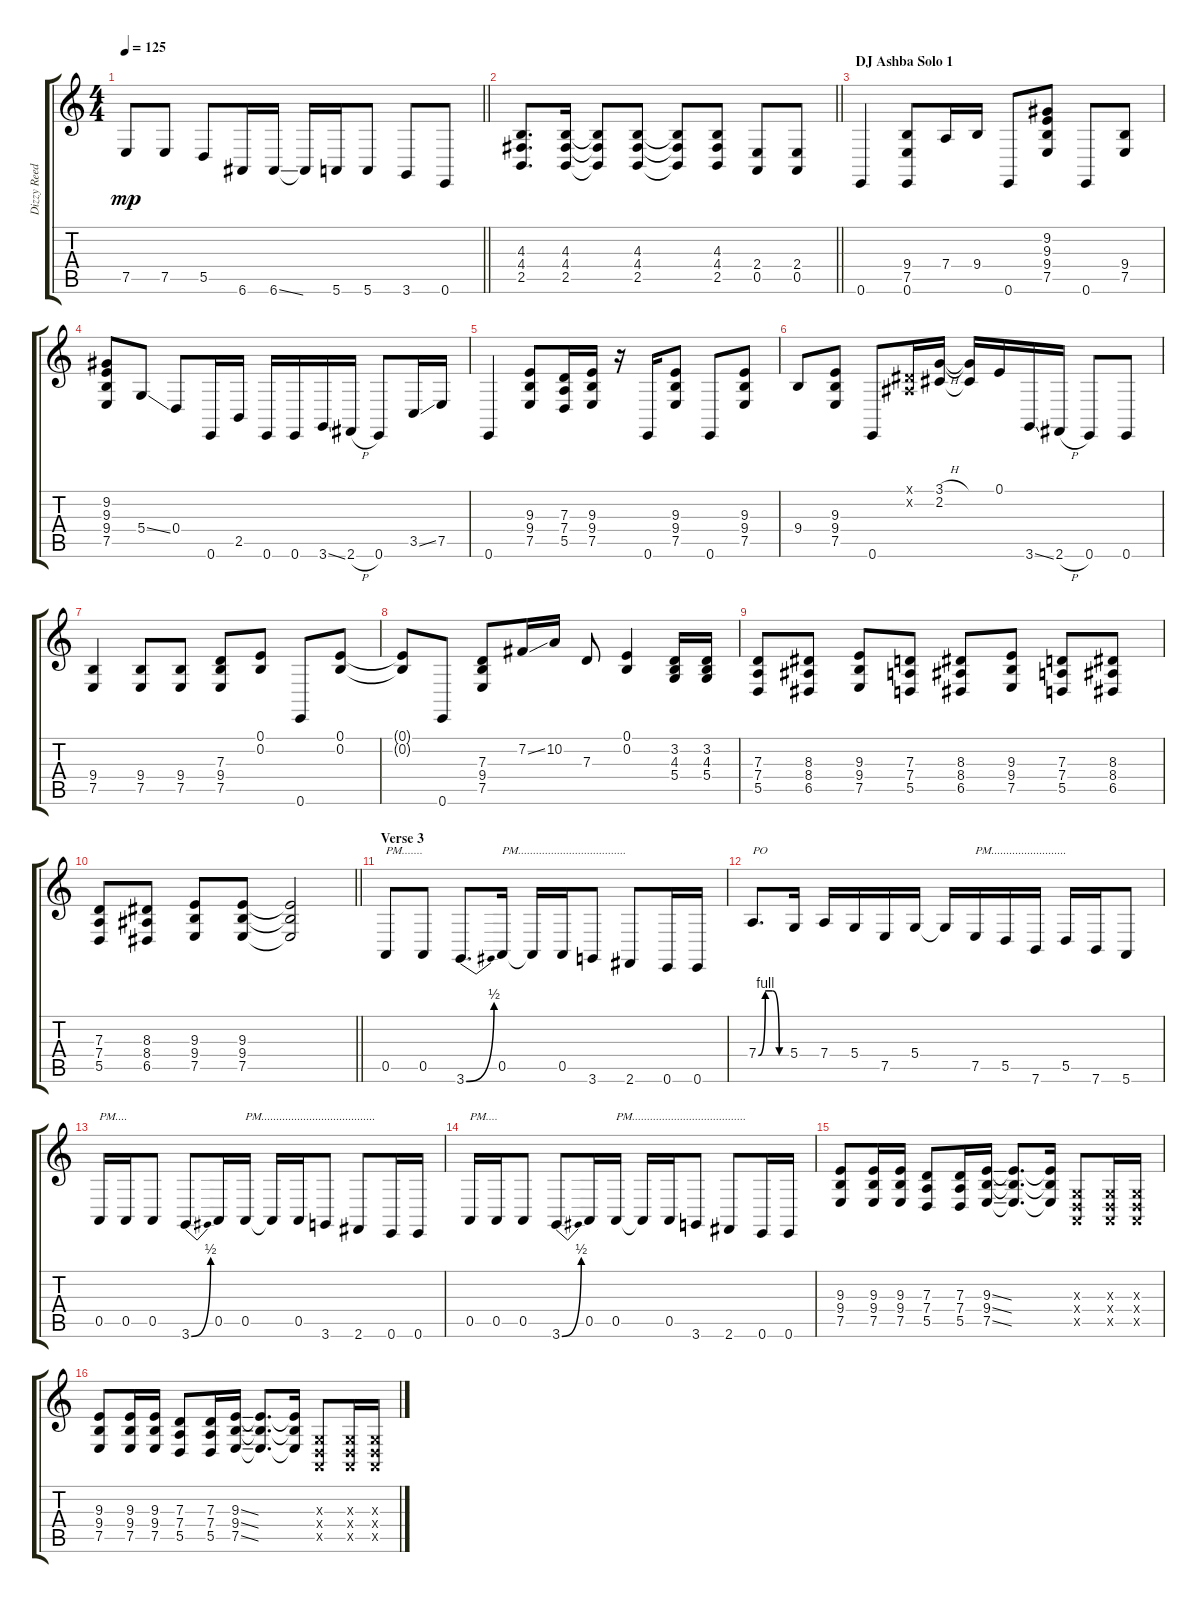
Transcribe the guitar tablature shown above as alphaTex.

\track ("Dizzy Reed " "Dizzy Reed") {instrument brightacousticpiano}
\staff {score tabs}
\tuning (E4 B3 G3 D3 A2 E2) {hide}
\ts (4 4)
\tempo 125
\clef g2
\barLineRight lightlight
\ks c
7.5.8{dy mp} 7.5.8 5.5.8 6.6.16 6.6{ss}.16 6.6{t}.16 5.6.16 5.6.8 3.6.8 0.6.8 |
\barLineRight lightlight
(4.3 4.4 2.5).8{d} (4.3 4.4 2.5).16 (4.3{t} 4.4{t} 2.5{t}).8 (4.3 4.4 2.5).8 (4.3{t} 4.4{t} 2.5{t}).8 (4.3 4.4 2.5).8 (2.4 0.5).8 (2.4 0.5).8 |
\section ("" "DJ Ashba Solo 1")
0.6.4 (9.4 7.5 0.6).8 7.4.16 9.4.16 0.6.8 (9.2 9.3 9.4 7.5).8 0.6.8 (9.4 7.5).8 |
(9.2 9.3 9.4 7.5).8 5.4{ss}.8 0.4.8 0.6.16 2.5.16 0.6.16 0.6.16 3.6{ss}.16 2.6{h}.16 0.6.8 3.5{ss}.16 7.5.16 |
0.6.4 (9.3 9.4 7.5).8 (7.3 7.4 5.5).16 (9.3 9.4 7.5).16 r.16 0.6.16 (9.3 9.4 7.5).8 0.6.8 (9.3 9.4 7.5).8 |
9.4.8 (9.3 9.4 7.5).8 0.6.8 (-1.1{x} -1.2{x}).16 (3.1{h} 2.2).16 (3.1{t} 2.2{t}).16 0.1.16 3.6{ss}.16 2.6{h}.16 0.6.8 0.6.8 |
(9.4 7.5).4 (9.4 7.5).8 (9.4 7.5).8 (7.3 9.4 7.5).8 (0.1 0.2).8 0.6.8 (0.1 0.2).8 |
(0.1{t} 0.2{t}).8 0.6.8 (7.3 9.4 7.5).8 7.2{ss}.16 10.2.16 7.3.8 (0.1 0.2).4 (3.2 4.3 5.4).16 (3.2 4.3 5.4).16 |
(7.3 7.4 5.5).8 (8.3 8.4 6.5).8 (9.3 9.4 7.5).8 (7.3 7.4 5.5).8 (8.3 8.4 6.5).8 (9.3 9.4 7.5).8 (7.3 7.4 5.5).8 (8.3 8.4 6.5).8 |
\barLineRight lightlight
(7.3 7.4 5.5).8 (8.3 8.4 6.5).8 (9.3 9.4 7.5).8 (9.3 9.4 7.5).8 (9.3{t} 9.4{t} 7.5{t}).2 |
\section ("" "Verse 3")
0.5.8{txt "PM......."} 0.5.8 3.6{be (bend 0 0 60 2)}.8{d} 0.5.16{txt "PM...................................."} 0.5{t}.16 0.5.16 3.6.8 2.6.8 0.6.16 0.6.16 |
7.4{be (custom 0 0 15 4 30 4 45 0 60 0)}.8{d txt "PO"} 5.4.16 7.4.16 5.4.16 7.5.16 5.4.16 5.4{t}.16 7.5.16{txt "PM........................."} 5.5.16 7.6.16 5.5.16 7.6.16 5.6.8 |
0.5.16{txt "PM...."} 0.5.16 0.5.8 3.6{be (bend 0 0 60 2)}.8 0.5.16 0.5.16{txt "PM......................................"} 0.5{t}.16 0.5.16 3.6.8 2.6.8 0.6.16 0.6.16 |
0.5.16{txt "PM...."} 0.5.16 0.5.8 3.6{be (bend 0 0 60 2)}.8 0.5.16 0.5.16{txt "PM......................................"} 0.5{t}.16 0.5.16 3.6.8 2.6.8 0.6.16 0.6.16 |
(9.3 9.4 7.5).8 (9.3 9.4 7.5).16 (9.3 9.4 7.5).16 (7.3 7.4 5.5).8 (7.3 7.4 5.5).16 (9.3{ss} 9.4{ss} 7.5{ss}).16 (9.3{t} 9.4{t} 7.5{t}).8{d} (9.3{t} 9.4{t} 7.5{t}).16 (0.3{x} 0.4{x} 0.5{x}).8 (0.3{x} 0.4{x} 0.5{x}).16 (0.3{x} 0.4{x} 0.5{x}).16 |
(9.3 9.4 7.5).8 (9.3 9.4 7.5).16 (9.3 9.4 7.5).16 (7.3 7.4 5.5).8 (7.3 7.4 5.5).16 (9.3{ss} 9.4{ss} 7.5{ss}).16 (9.3{t} 9.4{t} 7.5{t}).8{d} (9.3{t} 9.4{t} 7.5{t}).16 (0.3{x} 0.4{x} 0.5{x}).8 (0.3{x} 0.4{x} 0.5{x}).16 (0.3{x} 0.4{x} 0.5{x}).16
